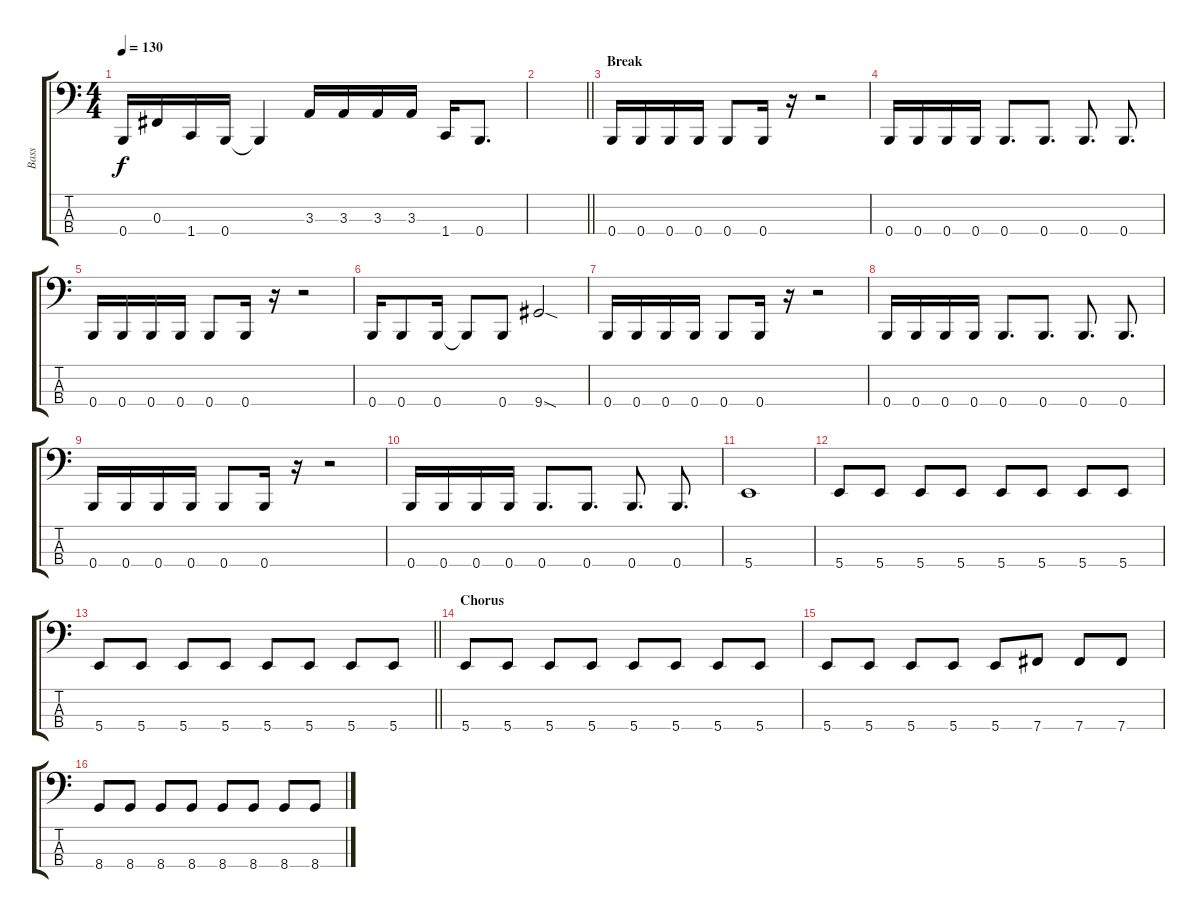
\track ("Bass" "Bass") {instrument electricbassfinger}
\staff {score tabs}
\tuning (E2 B1 Gb1 B0) {hide}
\ts (4 4)
\tempo 130
\clef f4
\ks c
0.4.16{dy f} 0.3.16 1.4.16 0.4.16 0.4{t}.4 3.3.16 3.3.16 3.3.16 3.3.16 1.4.16 0.4.8{d} |
\barLineRight lightlight
|
\section ("" "Break")
0.4.16 0.4.16 0.4.16 0.4.16 0.4.8 0.4.16 r.16 r.2 |
0.4.16 0.4.16 0.4.16 0.4.16 0.4.8{d} 0.4.8{d} 0.4.8{d} 0.4.8{d} |
0.4.16 0.4.16 0.4.16 0.4.16 0.4.8 0.4.16 r.16 r.2 |
0.4.16 0.4.8 0.4.16 0.4{t}.8 0.4.8 9.4{sod}.2 |
0.4.16 0.4.16 0.4.16 0.4.16 0.4.8 0.4.16 r.16 r.2 |
0.4.16 0.4.16 0.4.16 0.4.16 0.4.8{d} 0.4.8{d} 0.4.8{d} 0.4.8{d} |
0.4.16 0.4.16 0.4.16 0.4.16 0.4.8 0.4.16 r.16 r.2 |
0.4.16 0.4.16 0.4.16 0.4.16 0.4.8{d} 0.4.8{d} 0.4.8{d} 0.4.8{d} |
5.4.1 |
5.4.8 5.4.8 5.4.8 5.4.8 5.4.8 5.4.8 5.4.8 5.4.8 |
\barLineRight lightlight
5.4.8 5.4.8 5.4.8 5.4.8 5.4.8 5.4.8 5.4.8 5.4.8 |
\section ("" "Chorus")
5.4.8 5.4.8 5.4.8 5.4.8 5.4.8 5.4.8 5.4.8 5.4.8 |
5.4.8 5.4.8 5.4.8 5.4.8 5.4.8 7.4.8 7.4.8 7.4.8 |
8.4.8 8.4.8 8.4.8 8.4.8 8.4.8 8.4.8 8.4.8 8.4.8
